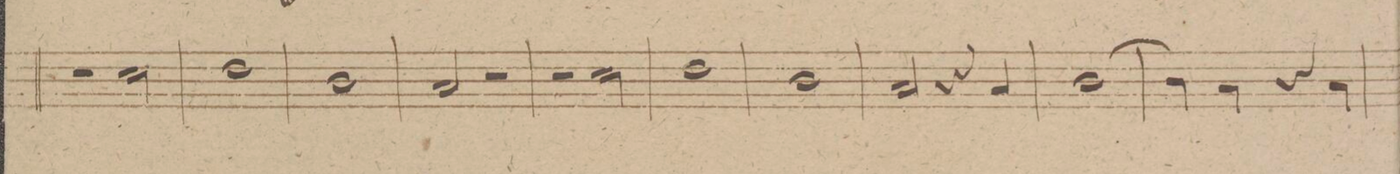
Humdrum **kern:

**kern	**dynam
*I"Trombone Tenore.	*
*clefC4	*
*k[f#c#g#d#]	*
*met(c)	*
*M4/4	*
2r	.
2B\	.
=173	=173
1c#\	.
=174	=174
1A\	.
=175	=175
2G#/	.
2r	.
=176	=176
2r	.
2B\	.
=177	=177
1c#\	.
=178	=178
1A\	.
=179	=179
2G#/	.
4r	.
4G#/	.
=180	=180
[1A\	.
=181	=181
4A\]	.
4G#\	.
4r	.
4G#\	.
=182	=182
*-	*-
